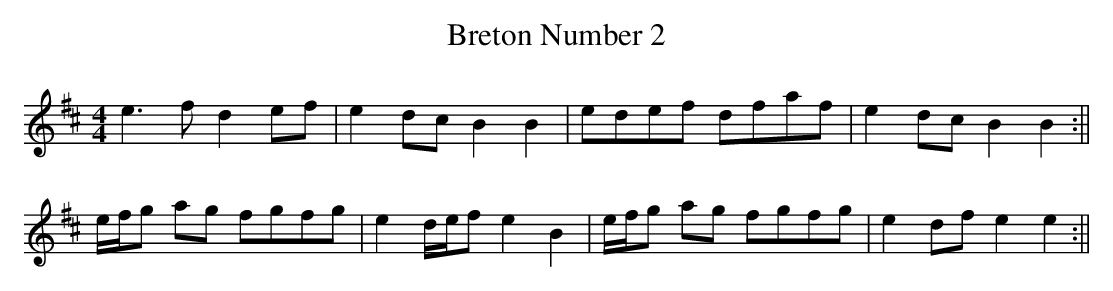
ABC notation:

X:1
T:Breton Number 2
M:4/4
L:1/8
K:D
e3 f d2 ef|e2 dc B2 B2|edef dfaf|e2 dcB2B2:||!
e/2f/2g ag fgfg|e2d/2e/2f e2 B2|e/2f/2g ag fgfg|e2 df e2e2:||
